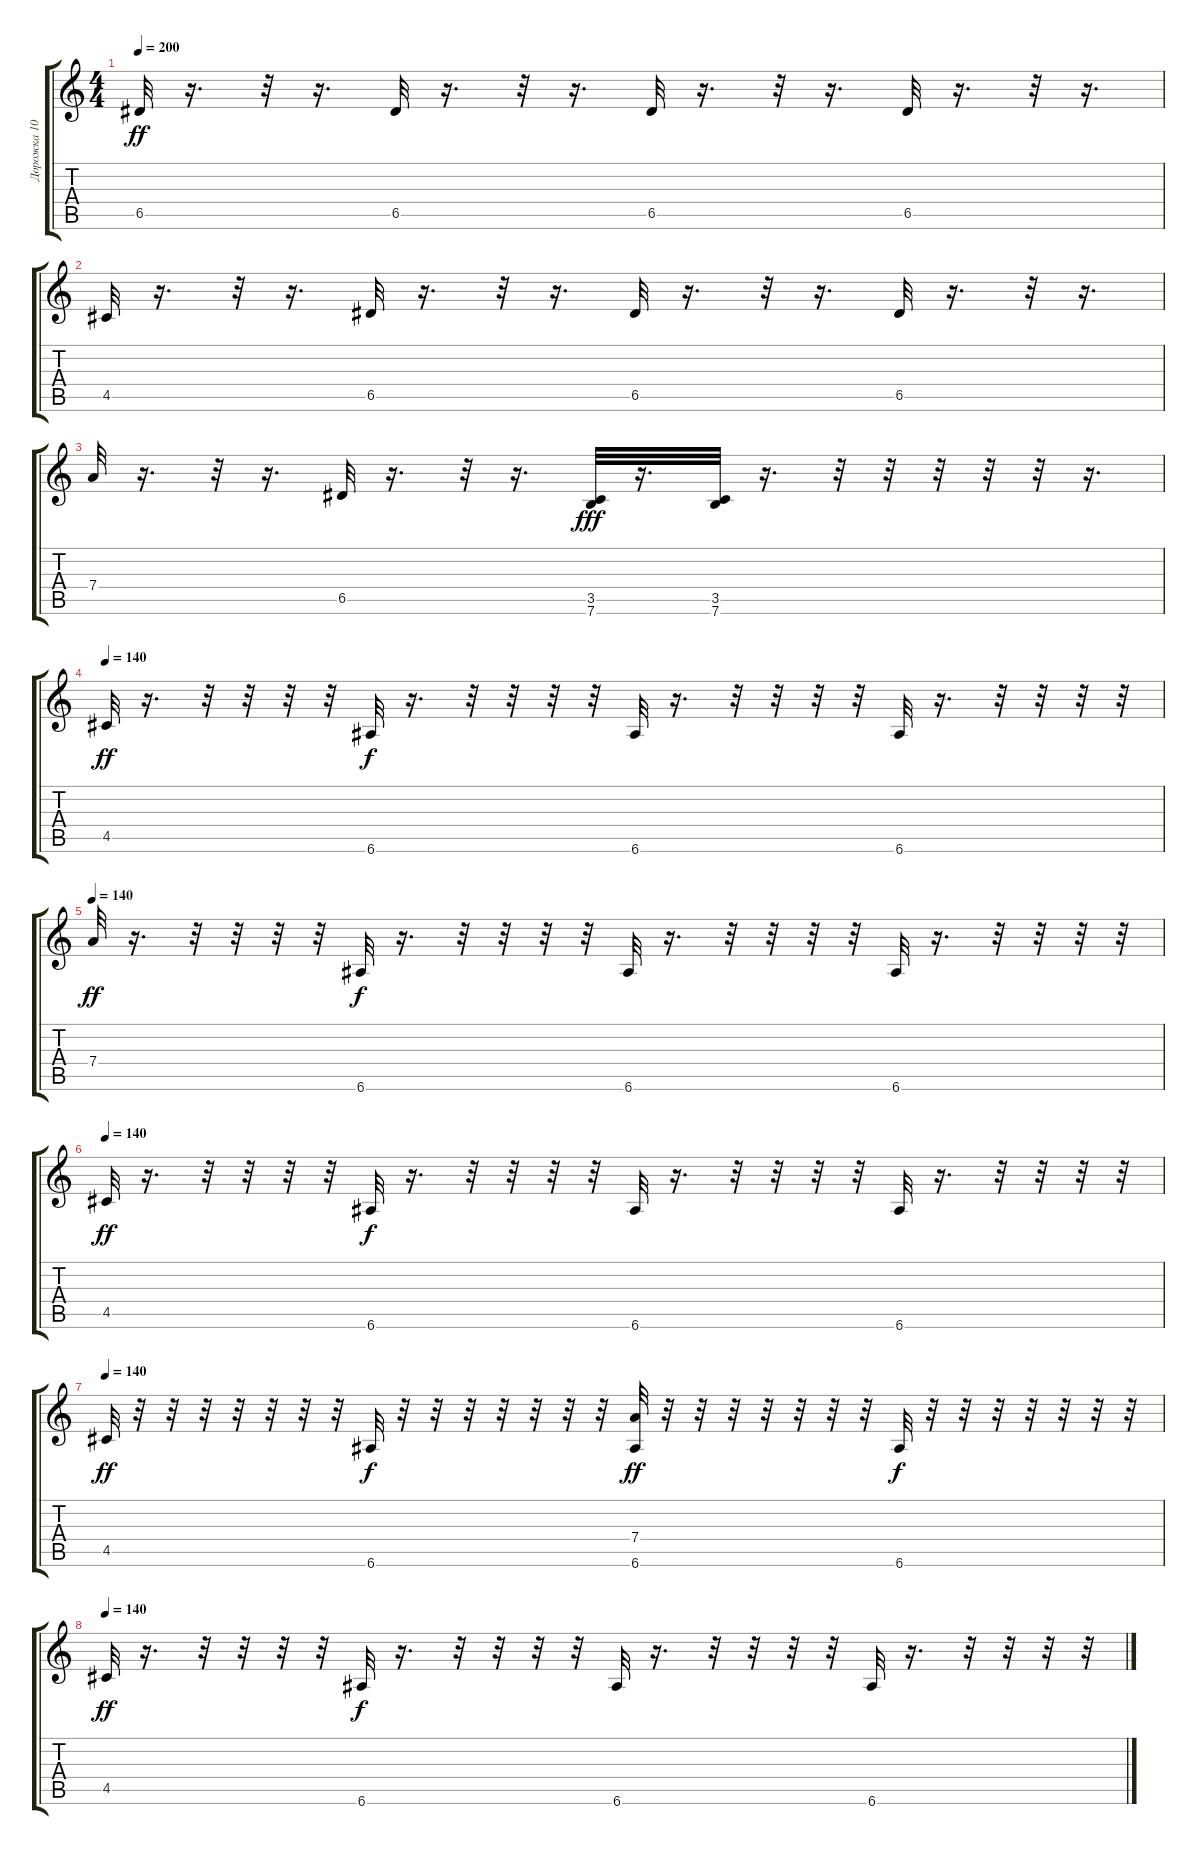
\track ("Дорожка 10" "Дорожка 10") {instrument acousticguitarnylon}
\staff {score tabs}
\tuning (E4 B3 G3 D3 A2 E2) {hide}
\ts (4 4)
\tempo 200
\clef g2
\ks c
6.5.32{dy ff} r.16{d} r.32 r.16{d} 6.5.32 r.16{d} r.32 r.16{d} 6.5.32 r.16{d} r.32 r.16{d} 6.5.32 r.16{d} r.32 r.16{d} |
4.5.32 r.16{d} r.32 r.16{d} 6.5.32 r.16{d} r.32 r.16{d} 6.5.32 r.16{d} r.32 r.16{d} 6.5.32 r.16{d} r.32 r.16{d} |
7.4.32 r.16{d} r.32 r.16{d} 6.5.32 r.16{d} r.32 r.16{d} (3.5 7.6).32{dy fff} r.16{d} (3.5 7.6).32 r.16{d} r.32 r.32 r.32 r.32 r.32 r.16{d} |
\tempo 140
4.5.32{dy ff} r.16{d} r.32 r.32 r.32 r.32 6.6.32{dy f} r.16{d} r.32 r.32 r.32 r.32 6.6.32 r.16{d} r.32 r.32 r.32 r.32 6.6.32 r.16{d} r.32 r.32 r.32 r.32 |
\tempo 140
7.4.32{dy ff} r.16{d} r.32 r.32 r.32 r.32 6.6.32{dy f} r.16{d} r.32 r.32 r.32 r.32 6.6.32 r.16{d} r.32 r.32 r.32 r.32 6.6.32 r.16{d} r.32 r.32 r.32 r.32 |
\tempo 140
4.5.32{dy ff} r.16{d} r.32 r.32 r.32 r.32 6.6.32{dy f} r.16{d} r.32 r.32 r.32 r.32 6.6.32 r.16{d} r.32 r.32 r.32 r.32 6.6.32 r.16{d} r.32 r.32 r.32 r.32 |
\tempo 140
4.5.32{dy ff} r.32 r.32 r.32 r.32 r.32 r.32 r.32 6.6.32{dy f} r.32 r.32 r.32 r.32 r.32 r.32 r.32 (7.4 6.6).32{dy ff} r.32 r.32 r.32 r.32 r.32 r.32 r.32 6.6.32{dy f} r.32 r.32 r.32 r.32 r.32 r.32 r.32 |
\tempo 140
4.5.32{dy ff} r.16{d} r.32 r.32 r.32 r.32 6.6.32{dy f} r.16{d} r.32 r.32 r.32 r.32 6.6.32 r.16{d} r.32 r.32 r.32 r.32 6.6.32 r.16{d} r.32 r.32 r.32 r.32
